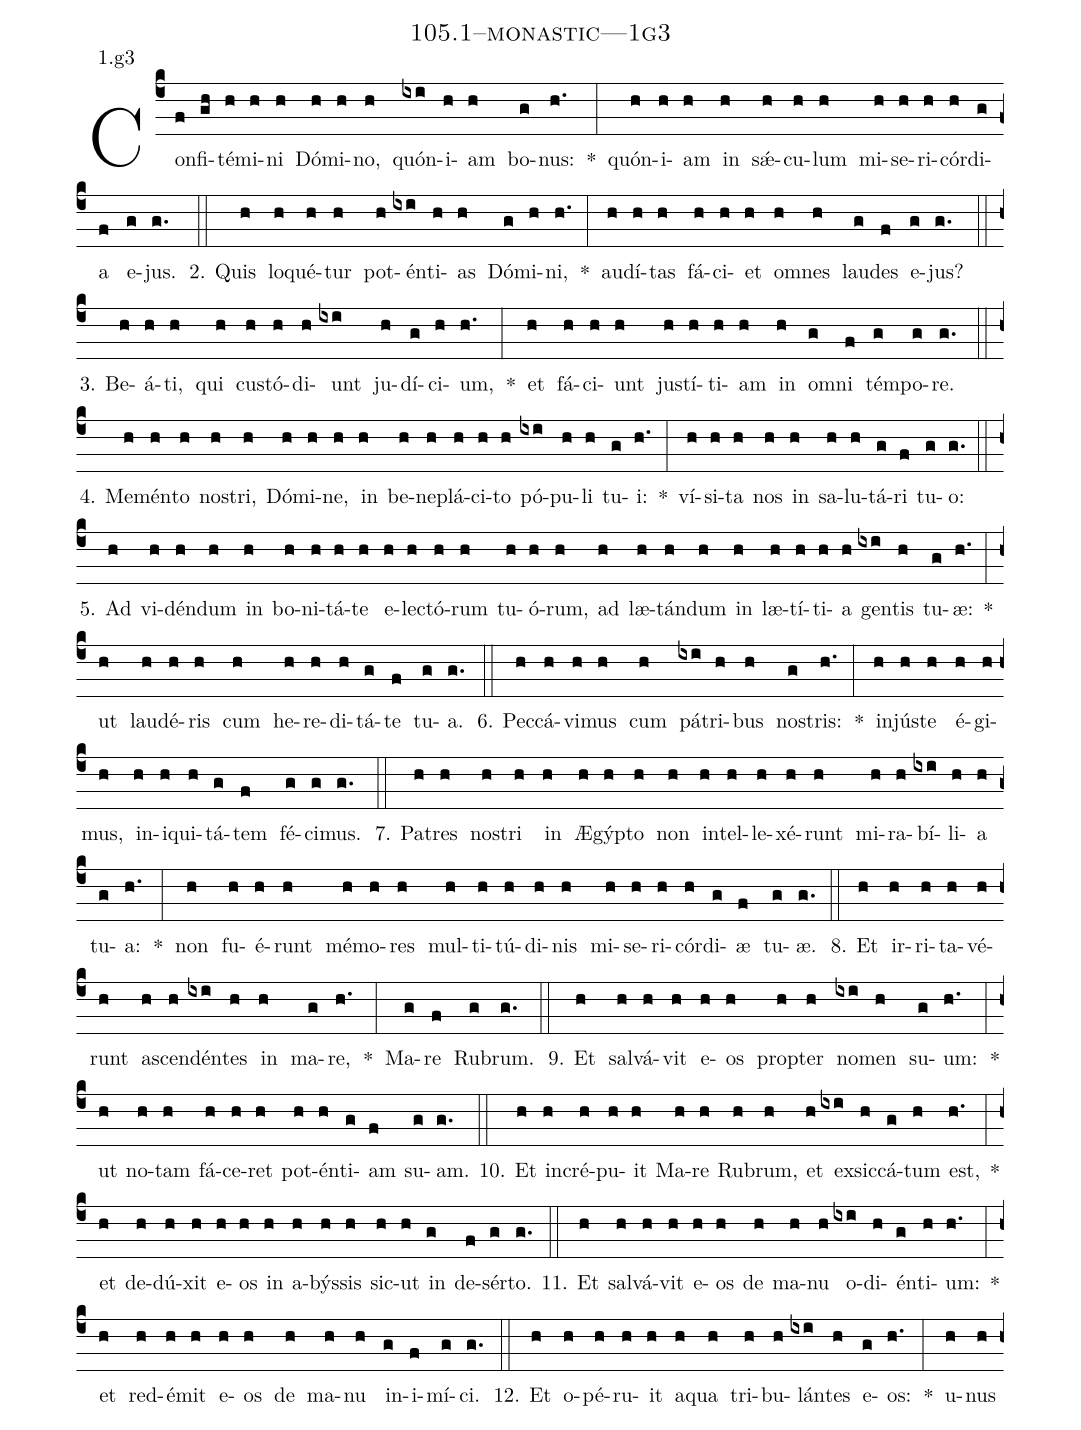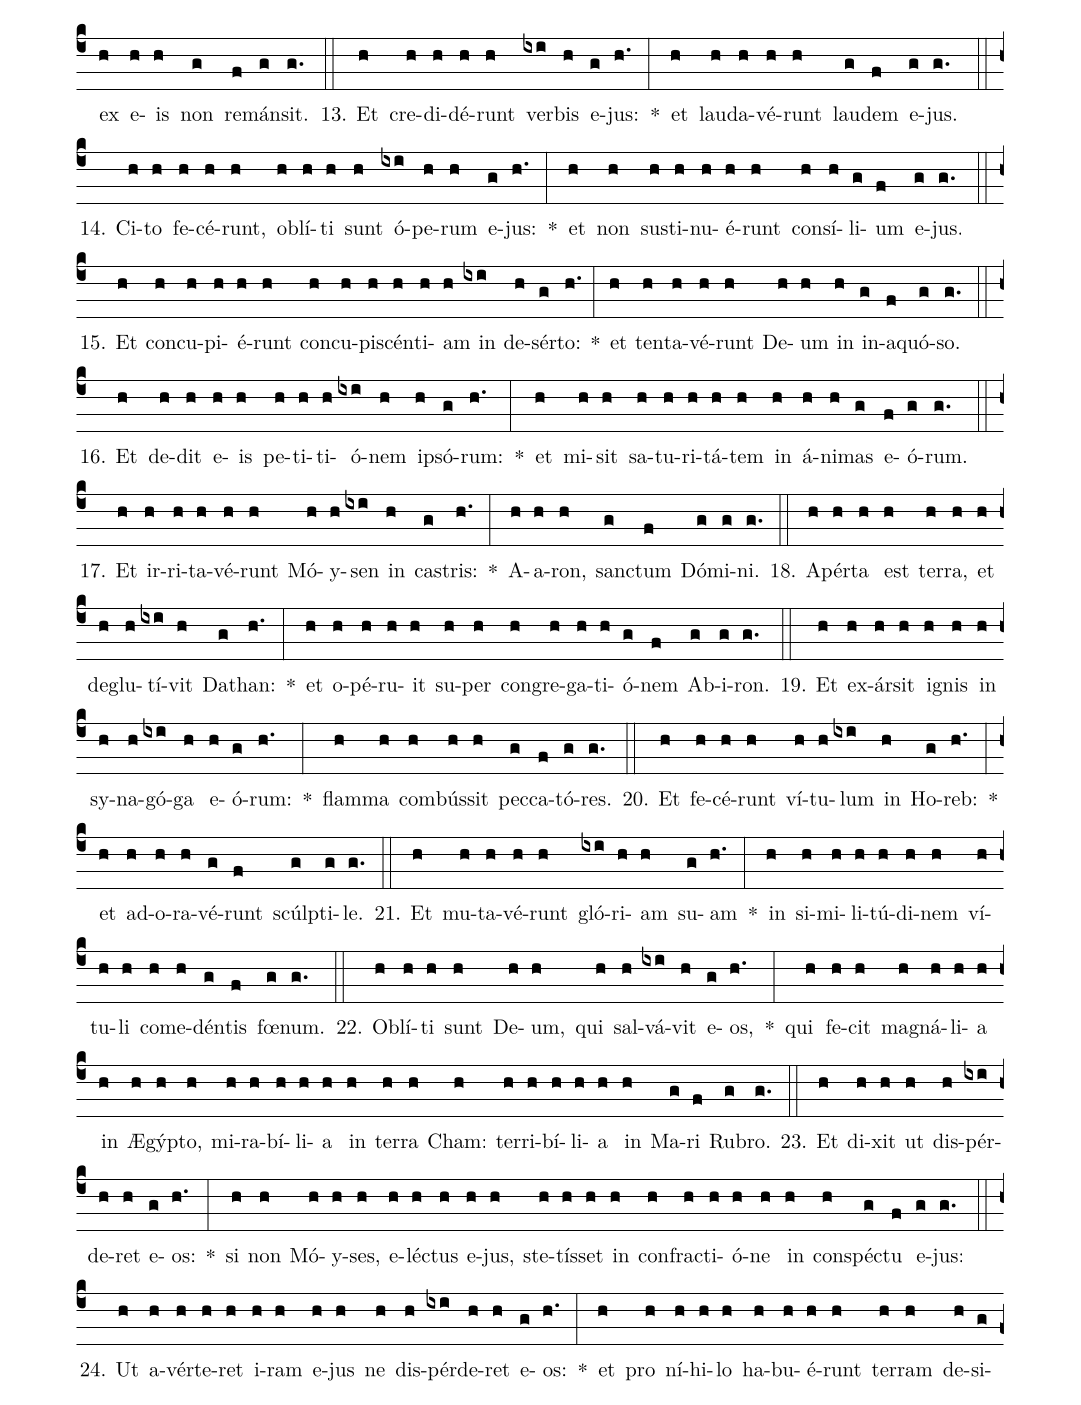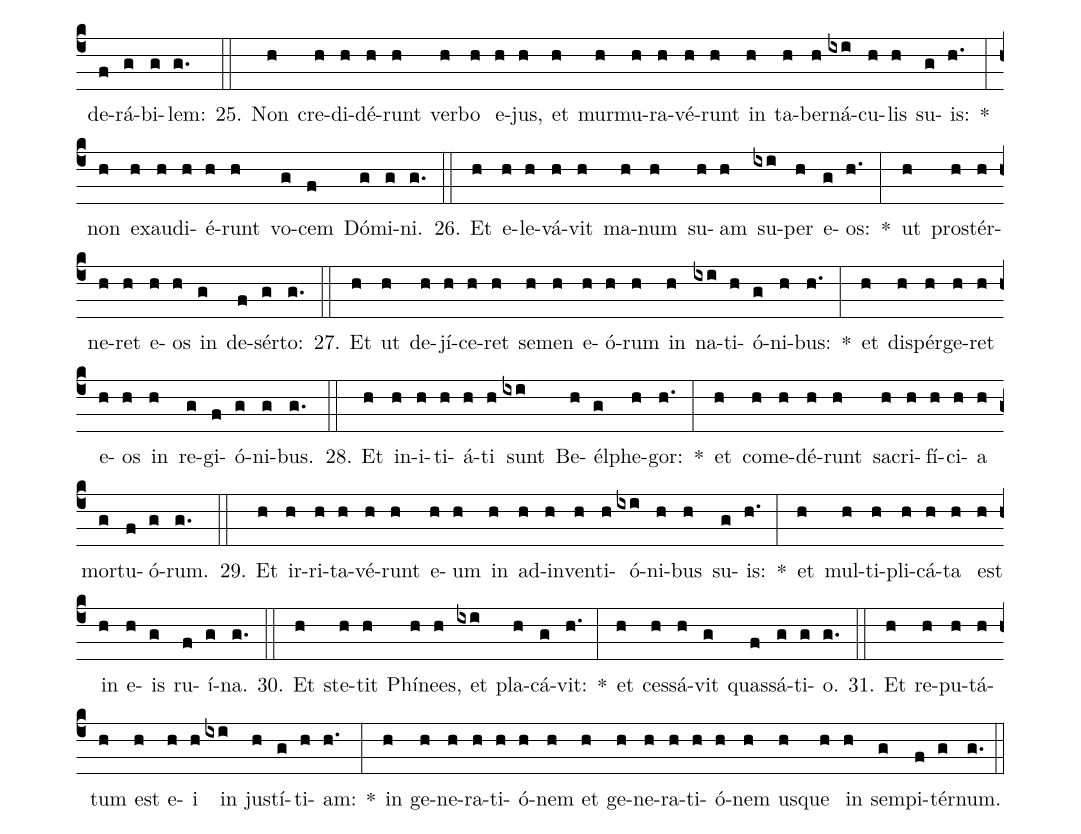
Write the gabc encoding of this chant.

name: 105.1--monastic---1g3;
annotation: 1.g3;
%%
(c4)Con(f)fi(gh)té(h)mi(h)ni(h) Dó(h)mi(h)no,(h) quón(ixi)i(h)am(h) bo(g)nus:(h.) *(:) quón(h)i(h)am(h) in(h) sǽ(h)cu(h)lum(h) mi(h)se(h)ri(h)cór(h)di(g)a(f) e(g)jus.(g.) (::)
2. Quis(h) lo(h)qué(h)tur(h) pot(h)én(ixi)ti(h)as(h) Dó(g)mi(h)ni,(h.) *(:) au(h)dí(h)tas(h) fá(h)ci(h)et(h) om(h)nes(h) lau(g)des(f) e(g)jus?(g.) (::)
3. Be(h)á(h)ti,(h) qui(h) cus(h)tó(h)di(h)unt(ixi) ju(h)dí(g)ci(h)um,(h.) *(:) et(h) fá(h)ci(h)unt(h) jus(h)tí(h)ti(h)am(h) in(h) om(g)ni(f) tém(g)po(g)re.(g.) (::)
4. Me(h)mén(h)to(h) nos(h)tri,(h) Dó(h)mi(h)ne,(h) in(h) be(h)ne(h)plá(h)ci(h)to(h) pó(ixi)pu(h)li(h) tu(g)i:(h.) *(:) ví(h)si(h)ta(h) nos(h) in(h) sa(h)lu(h)tá(g)ri(f) tu(g)o:(g.) (::)
5. Ad(h) vi(h)dén(h)dum(h) in(h) bo(h)ni(h)tá(h)te(h) e(h)lec(h)tó(h)rum(h) tu(h)ó(h)rum,(h) ad(h) læ(h)tán(h)dum(h) in(h) læ(h)tí(h)ti(h)a(h) gen(ixi)tis(h) tu(g)æ:(h.) *(:) ut(h) lau(h)dé(h)ris(h) cum(h) he(h)re(h)di(h)tá(g)te(f) tu(g)a.(g.) (::)
6. Pec(h)cá(h)vi(h)mus(h) cum(h) pá(ixi)tri(h)bus(h) nos(g)tris:(h.) *(:) in(h)jús(h)te(h) é(h)gi(h)mus,(h) in(h)i(h)qui(h)tá(g)tem(f) fé(g)ci(g)mus.(g.) (::)
7. Pa(h)tres(h) nos(h)tri(h) in(h) Æ(h)gýp(h)to(h) non(h) in(h)tel(h)le(h)xé(h)runt(h) mi(h)ra(h)bí(ixi)li(h)a(h) tu(g)a:(h.) *(:) non(h) fu(h)é(h)runt(h) mé(h)mo(h)res(h) mul(h)ti(h)tú(h)di(h)nis(h) mi(h)se(h)ri(h)cór(h)di(g)æ(f) tu(g)æ.(g.) (::)
8. Et(h) ir(h)ri(h)ta(h)vé(h)runt(h) a(h)scen(h)dén(ixi)tes(h) in(h) ma(g)re,(h.) *(:) Ma(g)re(f) Ru(g)brum.(g.) (::)
9. Et(h) sal(h)vá(h)vit(h) e(h)os(h) prop(h)ter(h) no(ixi)men(h) su(g)um:(h.) *(:) ut(h) no(h)tam(h) fá(h)ce(h)ret(h) pot(h)én(h)ti(g)am(f) su(g)am.(g.) (::)
10. Et(h) in(h)cré(h)pu(h)it(h) Ma(h)re(h) Ru(h)brum,(h) et(h) ex(ixi)sic(h)cá(g)tum(h) est,(h.) *(:) et(h) de(h)dú(h)xit(h) e(h)os(h) in(h) a(h)býs(h)sis(h) sic(h)ut(h) in(g) de(f)sér(g)to.(g.) (::)
11. Et(h) sal(h)vá(h)vit(h) e(h)os(h) de(h) ma(h)nu(h) o(ixi)di(h)én(g)ti(h)um:(h.) *(:) et(h) red(h)é(h)mit(h) e(h)os(h) de(h) ma(h)nu(h) in(g)i(f)mí(g)ci.(g.) (::)
12. Et(h) o(h)pé(h)ru(h)it(h) a(h)qua(h) tri(h)bu(h)lán(ixi)tes(h) e(g)os:(h.) *(:) u(h)nus(h) ex(h) e(h)is(h) non(g) re(f)mán(g)sit.(g.) (::)
13. Et(h) cre(h)di(h)dé(h)runt(h) ver(ixi)bis(h) e(g)jus:(h.) *(:) et(h) lau(h)da(h)vé(h)runt(h) lau(g)dem(f) e(g)jus.(g.) (::)
14. Ci(h)to(h) fe(h)cé(h)runt,(h) ob(h)lí(h)ti(h) sunt(h) ó(ixi)pe(h)rum(h) e(g)jus:(h.) *(:) et(h) non(h) sus(h)ti(h)nu(h)é(h)runt(h) con(h)sí(h)li(g)um(f) e(g)jus.(g.) (::)
15. Et(h) con(h)cu(h)pi(h)é(h)runt(h) con(h)cu(h)pi(h)scén(h)ti(h)am(h) in(ixi) de(h)sér(g)to:(h.) *(:) et(h) ten(h)ta(h)vé(h)runt(h) De(h)um(h) in(h) in(g)a(f)quó(g)so.(g.) (::)
16. Et(h) de(h)dit(h) e(h)is(h) pe(h)ti(h)ti(h)ó(ixi)nem(h) ip(h)só(g)rum:(h.) *(:) et(h) mi(h)sit(h) sa(h)tu(h)ri(h)tá(h)tem(h) in(h) á(h)ni(h)mas(g) e(f)ó(g)rum.(g.) (::)
17. Et(h) ir(h)ri(h)ta(h)vé(h)runt(h) Mó(h)y(h)sen(ixi) in(h) cas(g)tris:(h.) *(:) A(h)a(h)ron,(h) sanc(g)tum(f) Dó(g)mi(g)ni.(g.) (::)
18. A(h)pér(h)ta(h) est(h) ter(h)ra,(h) et(h) de(h)glu(h)tí(ixi)vit(h) Da(g)than:(h.) *(:) et(h) o(h)pé(h)ru(h)it(h) su(h)per(h) con(h)gre(h)ga(h)ti(h)ó(g)nem(f) Ab(g)i(g)ron.(g.) (::)
19. Et(h) ex(h)ár(h)sit(h) i(h)gnis(h) in(h) sy(h)na(h)gó(ixi)ga(h) e(h)ó(g)rum:(h.) *(:) flam(h)ma(h) com(h)bús(h)sit(h) pec(g)ca(f)tó(g)res.(g.) (::)
20. Et(h) fe(h)cé(h)runt(h) ví(h)tu(h)lum(ixi) in(h) Ho(g)reb:(h.) *(:) et(h) ad(h)o(h)ra(h)vé(g)runt(f) scúlp(g)ti(g)le.(g.) (::)
21. Et(h) mu(h)ta(h)vé(h)runt(h) gló(ixi)ri(h)am(h) su(g)am(h.) *(:) in(h) si(h)mi(h)li(h)tú(h)di(h)nem(h) ví(h)tu(h)li(h) com(h)e(h)dén(g)tis(f) fœ(g)num.(g.) (::)
22. Ob(h)lí(h)ti(h) sunt(h) De(h)um,(h) qui(h) sal(h)vá(ixi)vit(h) e(g)os,(h.) *(:) qui(h) fe(h)cit(h) ma(h)gná(h)li(h)a(h) in(h) Æ(h)gýp(h)to,(h) mi(h)ra(h)bí(h)li(h)a(h) in(h) ter(h)ra(h) Cham:(h) ter(h)ri(h)bí(h)li(h)a(h) in(h) Ma(g)ri(f) Ru(g)bro.(g.) (::)
23. Et(h) di(h)xit(h) ut(h) dis(h)pér(ixi)de(h)ret(h) e(g)os:(h.) *(:) si(h) non(h) Mó(h)y(h)ses,(h) e(h)léc(h)tus(h) e(h)jus,(h) ste(h)tís(h)set(h) in(h) con(h)frac(h)ti(h)ó(h)ne(h) in(h) con(h)spéc(g)tu(f) e(g)jus:(g.) (::)
24. Ut(h) a(h)vér(h)te(h)ret(h) i(h)ram(h) e(h)jus(h) ne(h) dis(h)pér(ixi)de(h)ret(h) e(g)os:(h.) *(:) et(h) pro(h) ní(h)hi(h)lo(h) ha(h)bu(h)é(h)runt(h) ter(h)ram(h) de(h)si(g)de(f)rá(g)bi(g)lem:(g.) (::)
25. Non(h) cre(h)di(h)dé(h)runt(h) ver(h)bo(h) e(h)jus,(h) et(h) mur(h)mu(h)ra(h)vé(h)runt(h) in(h) ta(h)ber(h)ná(ixi)cu(h)lis(h) su(g)is:(h.) *(:) non(h) ex(h)au(h)di(h)é(h)runt(h) vo(g)cem(f) Dó(g)mi(g)ni.(g.) (::)
26. Et(h) e(h)le(h)vá(h)vit(h) ma(h)num(h) su(h)am(h) su(ixi)per(h) e(g)os:(h.) *(:) ut(h) pro(h)stér(h)ne(h)ret(h) e(h)os(h) in(g) de(f)sér(g)to:(g.) (::)
27. Et(h) ut(h) de(h)jí(h)ce(h)ret(h) se(h)men(h) e(h)ó(h)rum(h) in(h) na(ixi)ti(h)ó(g)ni(h)bus:(h.) *(:) et(h) di(h)spér(h)ge(h)ret(h) e(h)os(h) in(h) re(g)gi(f)ó(g)ni(g)bus.(g.) (::)
28. Et(h) in(h)i(h)ti(h)á(h)ti(h) sunt(ixi) Be(h)él(g)phe(h)gor:(h.) *(:) et(h) com(h)e(h)dé(h)runt(h) sa(h)cri(h)fí(h)ci(h)a(h) mor(g)tu(f)ó(g)rum.(g.) (::)
29. Et(h) ir(h)ri(h)ta(h)vé(h)runt(h) e(h)um(h) in(h) ad(h)in(h)ven(h)ti(h)ó(ixi)ni(h)bus(h) su(g)is:(h.) *(:) et(h) mul(h)ti(h)pli(h)cá(h)ta(h) est(h) in(h) e(h)is(g) ru(f)í(g)na.(g.) (::)
30. Et(h) ste(h)tit(h) Phí(h)nees,(h) et(ixi) pla(h)cá(g)vit:(h.) *(:) et(h) ces(h)sá(h)vit(g) quas(f)sá(g)ti(g)o.(g.) (::)
31. Et(h) re(h)pu(h)tá(h)tum(h) est(h) e(h)i(h) in(ixi) jus(h)tí(g)ti(h)am:(h.) *(:) in(h) ge(h)ne(h)ra(h)ti(h)ó(h)nem(h) et(h) ge(h)ne(h)ra(h)ti(h)ó(h)nem(h) us(h)que(h) in(h) sem(g)pi(f)tér(g)num.(g.) (::)
